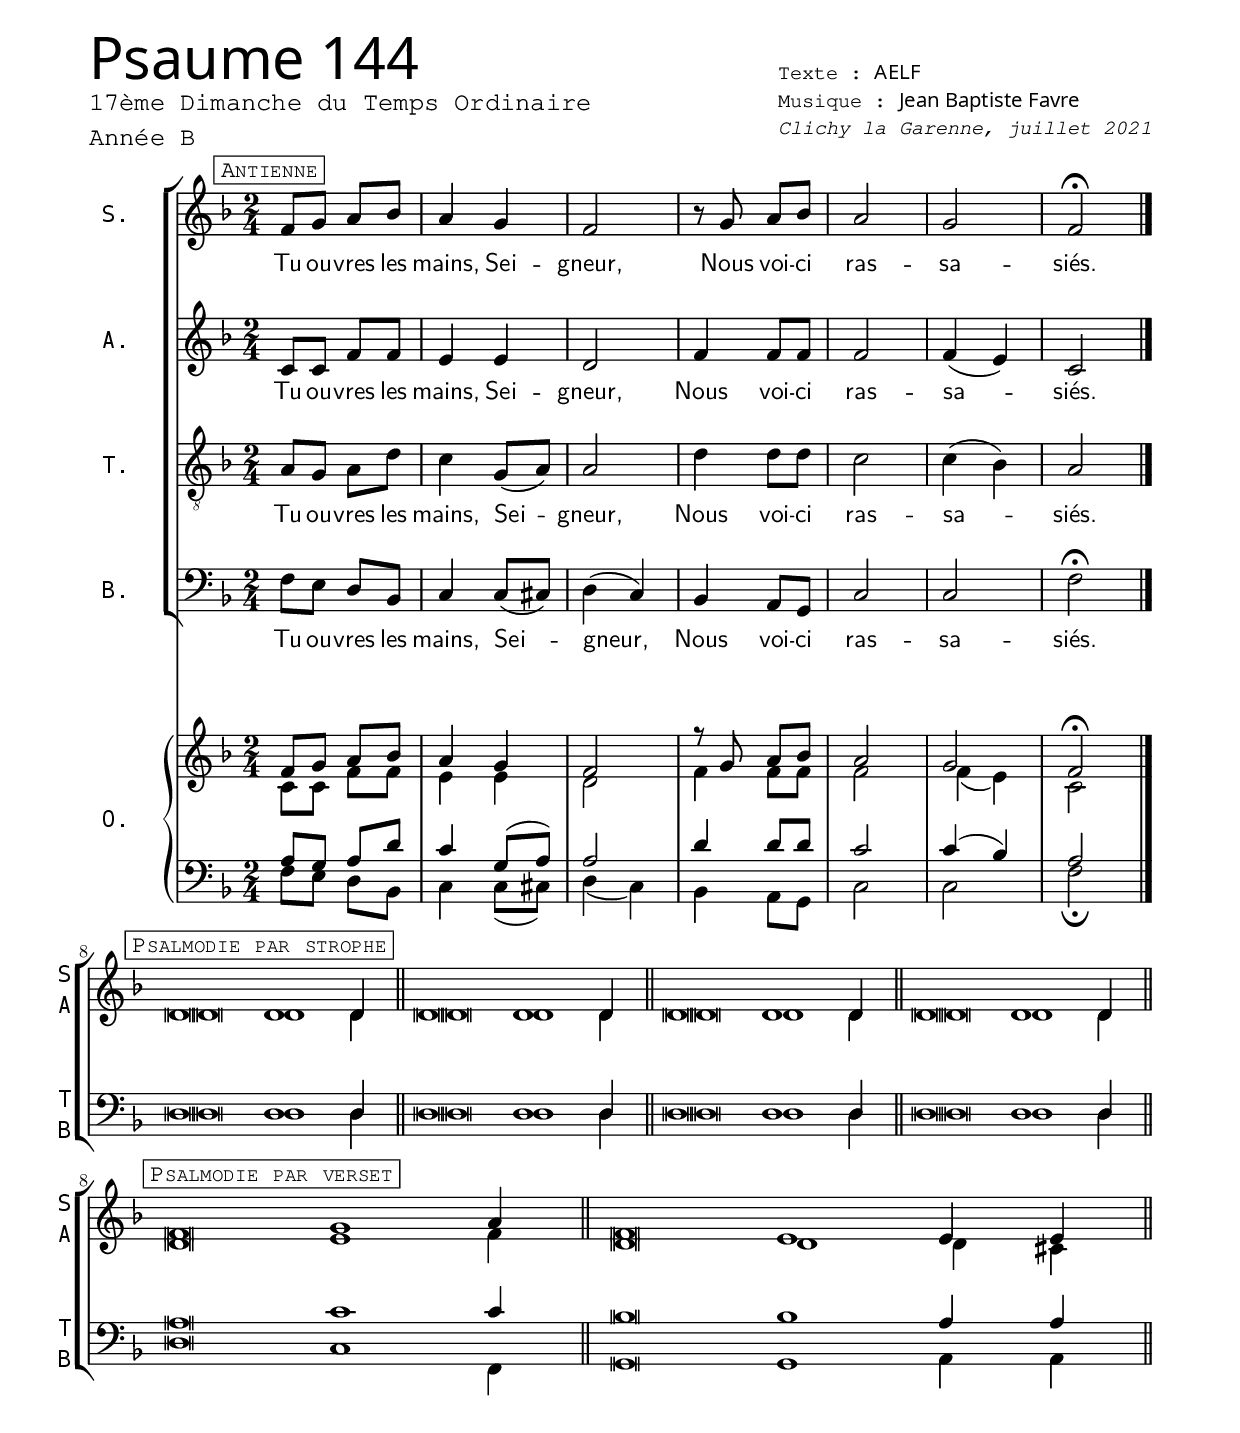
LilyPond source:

\version "2.18.2"
\language "english"
\include "../libs/commonFunctions.ily"

scoreHeader = \header {
  title = "Psaume 144"
  subtitle = \markup { \column { "17ème Dimanche du Temps Ordinaire" "Année B" }}
  composer = "Jean Baptiste Favre"
  poet = "AELF"
  date = "Clichy la Garenne, juillet 2021"
}

%%%%%%%%%%%%%%%%%%%%%%%%%%%%%%
%%%%%%%%%%  Global  %%%%%%%%%%
%%%%%%%%%%%%%%%%%%%%%%%%%%%%%%

keyTime = {
  \time 2/4 \key f \major
}

%%%%%%%%%%%%%%%%%%%%%%%%%%%%%%
%%%%%%%%%% Antiphon %%%%%%%%%%
%%%%%%%%%%%%%%%%%%%%%%%%%%%%%%
antiphonRythm = \relative c' {
  \once \override Score.RehearsalMark.break-align-symbols = #'(clef)
  \markCustom "Antienne"
  \time 2/4
  s2*7 \bar "|." \break
  }

antiphonMusicSoprano = \relative c' {
  f8 g a bf a4 g f2
  r8 g8 a bf a2 g f2 \fermata
  }

antiphonMusicAlto = \relative c' {
  c8 c8 f8 f e4 e4 d2
  f4 f8 f f2 f4 (e) c2
  }

antiphonMusicTenor =  \relative c' {
  a8 g8 a8 d c4 g8 (a) a2
  d4 d8 d c2 c4 (bf) a2
  }

antiphonMusicBass =  \relative f {
  f8 e d bf c4 c8 (cs) d4 (c)
  bf a8 g c2 c f \fermata
  }

antiphonLyrics = \lyricmode {
  Tu ou -- vres les mains, Sei -- gneur,
  Nous voi -- ci ras -- sa -- siés.
  }

antiphonLyricsSoprano = \antiphonLyrics
antiphonLyricsAlto = \antiphonLyrics
antiphonLyricsTenor = \antiphonLyrics
antiphonLyricsBass =  \antiphonLyrics

%%%%%%%%%%%%%%%%%%%%%%%%%%%%%%%%%%%%%%%%%%%%%%
%%%%%%%%%%          Verses          %%%%%%%%%%
%%%%%%%%%%%%%%%%%%%%%%%%%%%%%%%%%%%%%%%%%%%%%%

verseRythm = \relative c' {
  \antiphonRythm \accidentalStyle forget
  \once \override Score.RehearsalMark.break-align-symbols = #'(clef)
  \markCustom "Psalmodie par strophe"
  \cadenzaOn
  s\breve s1 s4 \bar "||"
  s\breve s1 s4 \bar "||"
  s\breve s1 s4 \bar "||"
  s\breve s1 s4 \bar "||" \break
  \markCustom "Psalmodie par verset"
  s\breve s1 s4 \bar "||"
  s\breve s1 s4 s \bar "||"
  }
verseMusicSoprano = \relative c' {
  \antiphonRythm
  d\breve d1 d4
  d\breve d1 d4
  d\breve d1 d4
  d\breve d1 d4

  f\breve g1 a4
  f\breve e1 e4 e
  }

verseMusicAlto = \relative c' {
  \antiphonRythm
  d\breve d1 d4
  d\breve d1 d4
  d\breve d1 d4
  d\breve d1 d4

  d\breve e1 f4
  d\breve d1 d4 cs
  }

verseMusicTenor = \relative c {
  \antiphonRythm
  d\breve d1 d4
  d\breve d1 d4
  d\breve d1 d4
  d\breve d1 d4

  a'\breve c1 c4
  bf\breve bf1 a4 a
  }

verseMusicBass = \relative f {
  \antiphonRythm
  d\breve d1 d4
  d\breve d1 d4
  d\breve d1 d4
  d\breve d1 d4

  d\breve c1 f,4
  g\breve g1 a4 a
  }

verseLyrics = \markup {
  \vspace #2
  \override #'(font-family . sans)
  \column {
    \fill-line {
      \left-column{
        \concat { \typewriter "1. " "Bénis le Seigne" \underline u "r, ô mon âme," }
        \concat { \typewriter "   " "Seigneur mon Die" \underline u ", tu es si grand !" }
        \concat { \typewriter "   " "Quelle profusion dans tes œ" \underline u "vres, Seigneur !" }
        \concat { \typewriter "   " "La terre s’empl" \underline i "t de tes biens." }
      }
      \hspace #1
      \left-column {
        \concat { \typewriter "2. " "Tu reprends leur so" \underline u "ffle, ils expirent" }
        \concat { \typewriter "   " "et reto" \underline u "rnent à leur poussière." }
        \concat { \typewriter "   " "Tu envoies ton so" \underline u "ffle : ils sont créés ;" }
        \concat { \typewriter "   " "tu renouvelles la f" \underline a "ce de la terre." }
      }
    }
    \vspace #1
    \fill-line {
      \left-column {
        \concat { \typewriter "3. " "Gloire au Seigne" \underline u "r à tout jamais !" }
        \concat { \typewriter "   " "Que Dieu se réjou" \underline i "sse en ses œuvres !" }
        \concat { \typewriter "   " "Que mon poème lui s" \underline o "it agréable ;" }
        \concat { \typewriter "   " "moi, je me réjou" \underline i "s dans le Seigneur." }
      }
    }
  }
}

%%%%%%%%%%%%%%%%%%%%%%%%%%%%%%%%%%%%%%%%%%%%%%%%%%%%%%%%%%%%%%%%%%%%%
%%%%%%%%%%%%%%%%%%%          Draw score          %%%%%%%%%%%%%%%%%%%%
%%%%%%%%%%%%%%%%%%%%%%%%%%%%%%%%%%%%%%%%%%%%%%%%%%%%%%%%%%%%%%%%%%%%%

partition = <<
    % Antienne à 4 voix mixtes
    \new ChoirStaff = "antiphonChoirStaff"
    <<
      %\new Staff = "antiphonCounterpointStaff" \with {
      %  instrumentName = "Ctre-chant"
      %  shortInstrumentName = "C"
      %}
      %<<
      %  \clef "treble"
      %  \keyTime
      %  \antiphonRythm
      %  \new Voice = "antiphonCounterpoint" { \antiphonMusicCounterpoint \fermata }
      %  \new Lyrics \lyricsto "antiphonCounterpoint" \antiphonLyricsCounterpoint
      %>>
      \new Staff = "antiphonSopranoStaff" \with { instrumentName = "S." shortInstrumentName = "S" }
      <<
        \clef "treble"
        \keyTime
        \new Dynamics \antiphonRythm
        \new Voice = "antiphonSoprano" { \antiphonMusicSoprano }
        \new Lyrics \lyricsto "antiphonSoprano" \antiphonLyricsSoprano
      >>
      \new Staff = "antiphonAltoStaff" \with { instrumentName = "A." shortInstrumentName = "A" }
      <<
        \clef "treble"
        \keyTime
        \new Dynamics \antiphonRythm
        \new Voice = "antiphonAlto" { \antiphonMusicAlto }
        \new Lyrics \lyricsto "antiphonAlto" \antiphonLyricsAlto
      >>
      \new Staff = "antiphonTenorStaff" \with { instrumentName = "T." shortInstrumentName = "T" }
      <<
        \clef "treble_8"
        \keyTime
        \new Dynamics \antiphonRythm
        \new Voice = "antiphonTenor" { \antiphonMusicTenor }
        \new Lyrics \lyricsto "antiphonTenor" { \antiphonLyricsTenor \lyricmode { Al -- le -- lu -- ia&nbsp;! } }
      >>
      \new Staff  = "antiphonBassStaff" \with { instrumentName = "B." shortInstrumentName = "B" }
      <<
        \clef "bass"
        \keyTime
        \new Dynamics \antiphonRythm
        \new Voice = "antiphonBass" { \antiphonMusicBass }
        \new Lyrics \lyricsto "antiphonBass" \antiphonLyricsBass
      >>
    >>
    % Accompagnement Piano / Orgue
    \new PianoStaff = "antiphonPianoStaff" \with {
      instrumentName = #"O."
      shortInstrumentName = #"O"
      printPartCombineTexts = ##f
    }
    <<
      \new Staff = "antiphonPianoStaffSA"
      <<
        \clef treble
        \keyTime
        \new Voice = "antiphonMusicSoprano" { \voiceOne \antiphonMusicSoprano }
        \new Voice = "antiphonMusicAlto" { \voiceTwo \antiphonMusicAlto }
      >>
      \new Staff = "antiphonPianoStaffTB"
      <<
        \clef bass
        \keyTime
        \new Voice = "antiphonMusicTenor" { \voiceThree \antiphonMusicTenor }
        \new Voice = "antiphonMusicBass" { \voiceFour \antiphonMusicBass }
      >>
    >>
    % Psalmodie à 4 voix mixtes
    \new ChoirStaff = "verseChoirStaff" \with { printPartCombineTexts = ##f }
    <<
      \new Staff = "verseChoirStaffSA"
      \with { shortInstrumentName = \markup { \right-column { "S" "A" } } }
      <<
        \override Staff.VerticalAxisGroup.remove-first = ##t
        \clef treble
        \keyTime
        \new Voice \verseRythm
        \new Voice = "verseSoprano" { \voiceOne \verseMusicSoprano }
        \new Voice { \voiceTwo \verseMusicAlto }
      >>
      \new Staff = "verseChoirStaffTB"
      \with { shortInstrumentName = \markup { \right-column { "T" "B" } } }
      <<
        \override Staff.VerticalAxisGroup.remove-first = ##t
        \clef bass
        \keyTime
        \new Voice \verseRythm
        \new Voice { \voiceOne \verseMusicTenor }
        \new Voice { \voiceTwo \verseMusicBass }
      >>
    >>
  >>

% PDF output
\paper {
  top-margin = 2\cm
  bottom-margin = 2\cm
  left-margin = 1.5\cm
  right-margin = 1.5\cm
  markup-system-spacing = #'((basic-distance . 5)
     (minimum-distance . 5)
     (padding . 1)
     (stretchability . 5))
 system-system-spacing = #'((basic-distance . 5)
     (minimum-distance . 5)
     (padding . 1)
     (stretchability . 5))
  #(define fonts
    (set-global-fonts
     #:music "emmentaler"
     #:brace "emmentaler"
     #:roman "Latin Modern Roman"
     #:sans "Cantarell"
    ))
  #(include-special-characters)
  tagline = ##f
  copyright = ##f
  scoreTitleMarkup = \markup \columns {
    \fill-line {
      \column {
        \line {
          \left-column {
            \fontsize #8 \sans \fromproperty #'header:title
            \fontsize #1 \typewriter \fromproperty #'header:subtitle
          }
        }
      }
      \column {
        \line {
          \fontsize #-1
          \left-column {
            \line { \concat { \typewriter "Texte&nbsp;: " \sans \fromproperty #'header:poet \bold " " } }
            \line { \concat { \typewriter "Musique&nbsp;: " \sans \fromproperty #'header:composer \bold " " } }
            \typewriter \italic \fromproperty #'header:date
          }
        }
      }
    }
  }
}

\score {
  \partition
  \layout {
      ragged-last = ##f
      \context {
          \Staff
          \RemoveEmptyStaves
          \override NoteHead #'style = #'altdefault
          \override InstrumentName #'font-name = #"Monospace Regular"
      }
      \context {
          \PianoStaff
          \RemoveEmptyStaves
          \override NoteHead #'style = #'altdefault
          \override InstrumentName #'font-name = #"Monospace Regular"
      }
      \context {
          \ChoirStaff
          \RemoveEmptyStaves
          \override NoteHead #'style = #'altdefault
          \override InstrumentName #'font-name = #"Monospace Regular"
      }
      \override LyricText #'font-name = #"Latin Modern Sans"
      \override Score.RehearsalMark.font-family = #'typewriter
  }
  \scoreHeader
}

% Midi output
\score {
  <<
    \unfoldRepeats {
    \new PianoStaff = "antiphonMusic"
    <<
      \new Staff <<
        \keyTime \tempo 4. = 60 \clef treble
        \new Dynamics \antiphonRythm
        \new Voice = "antiphonMusicSoprano" \antiphonMusicSoprano
        \new Voice = "antiphonMusicAlto" \antiphonMusicAlto
      >>
      \new Staff <<
        \keyTime \clef bass
        \new Dynamics \antiphonRythm
        \new Voice = "antiphonMusicTenor" \antiphonMusicTenor
        \new Voice = "antiphonMusicBass" \antiphonMusicBass
      >>
    >>
    \new ChoirStaff = "verseMusic"
    <<
      \new Staff = "verseMusicSA" \with {
        shortInstrumentName = \markup { \right-column { "S" "A" } }
      }
      <<
        \keyTime
        \clef treble
        \new Dynamics \antiphonRythm
        \new Voice = "verseMusicSoprano" \verseMusicSoprano
        \new Voice = "verseMusicAlto" \verseMusicAlto
      >>
      \new Staff = "verseMusicTB" \with {
        shortInstrumentName = \markup { \right-column { "T" "B" } }
      }
      <<
        \keyTime
        \clef bass
        \new Dynamics \antiphonRythm
        \new Voice = "verseMusicTenor" \verseMusicTenor
        \new Voice = "verseMusicBass" \verseMusicBass
      >>
    >>
    }
  >>
  \midi {}
}
\verseLyrics